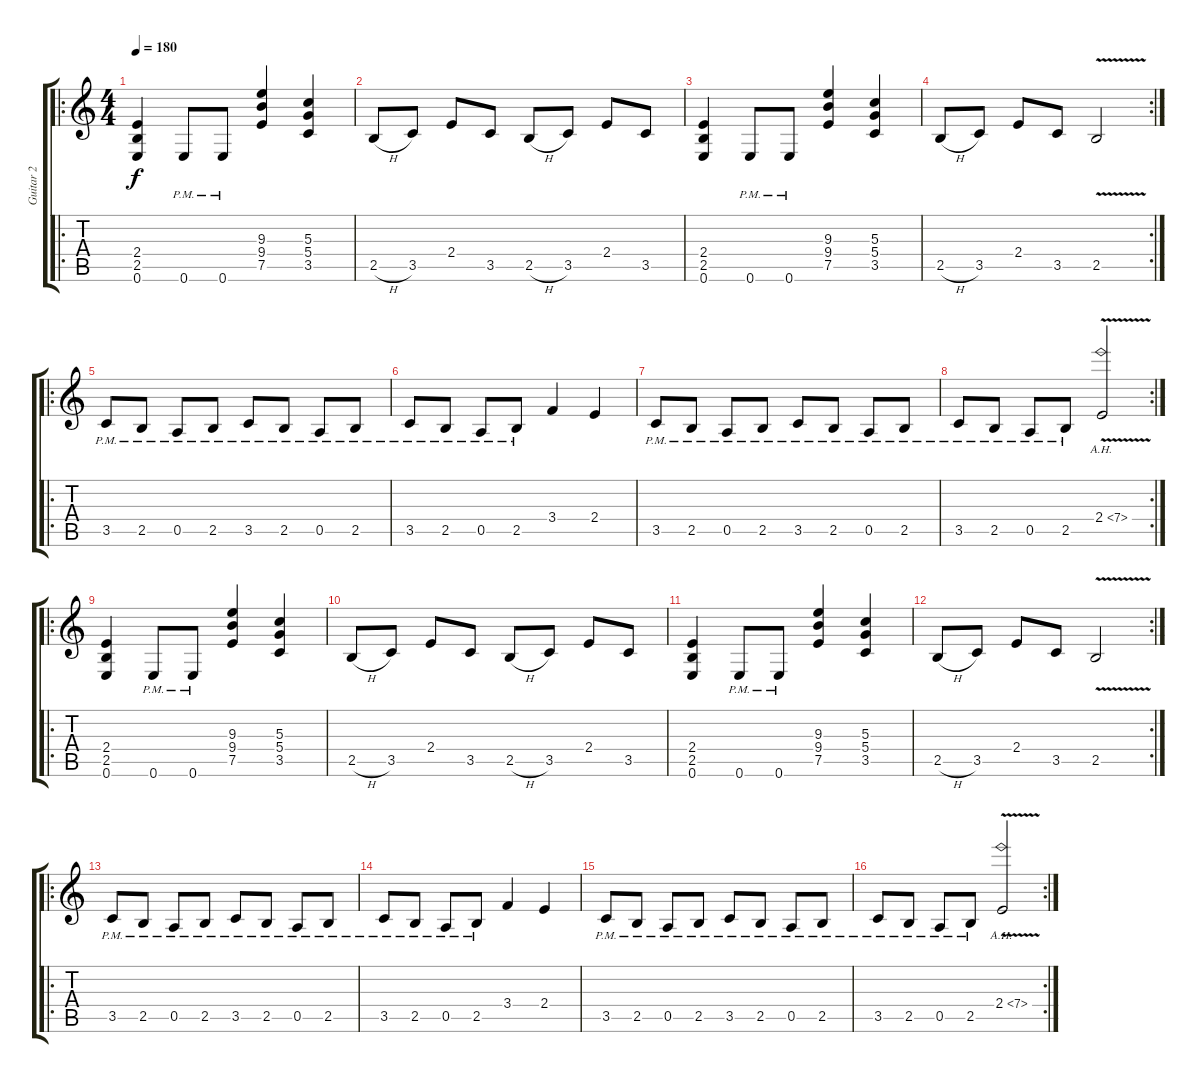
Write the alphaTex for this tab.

\track ("Guitar 2" "Guitar 2") {instrument distortionguitar}
\staff {score tabs}
\tuning (E4 B3 G3 D3 A2 E2) {hide}
\ro
\ts (4 4)
\tempo 180
\clef g2
\ks c
(2.4 2.5 0.6).4{dy f instrument distortionguitar} 0.6{pm}.8 0.6{pm}.8 (9.3 9.4 7.5).4 (5.3 5.4 3.5).4 |
2.5{h}.8 3.5.8 2.4.8 3.5.8 2.5{h}.8 3.5.8 2.4.8 3.5.8 |
(2.4 2.5 0.6).4 0.6{pm}.8 0.6{pm}.8 (9.3 9.4 7.5).4 (5.3 5.4 3.5).4 |
\rc 2
2.5{h}.8 3.5.8 2.4.8 3.5.8 2.5{v}.2 |
\ro
3.5{pm}.8 2.5{pm}.8 0.5{pm}.8 2.5{pm}.8 3.5{pm}.8 2.5{pm}.8 0.5{pm}.8 2.5{pm}.8 |
3.5{pm}.8 2.5{pm}.8 0.5{pm}.8 2.5{pm}.8 3.4.4 2.4.4 |
3.5{pm}.8 2.5{pm}.8 0.5{pm}.8 2.5{pm}.8 3.5{pm}.8 2.5{pm}.8 0.5{pm}.8 2.5{pm}.8 |
\rc 2
3.5{pm}.8 2.5{pm}.8 0.5{pm}.8 2.5{pm}.8 2.4{ah 5 v}.2 |
\ro
(2.4 2.5 0.6).4 0.6{pm}.8 0.6{pm}.8 (9.3 9.4 7.5).4 (5.3 5.4 3.5).4 |
2.5{h}.8 3.5.8 2.4.8 3.5.8 2.5{h}.8 3.5.8 2.4.8 3.5.8 |
(2.4 2.5 0.6).4 0.6{pm}.8 0.6{pm}.8 (9.3 9.4 7.5).4 (5.3 5.4 3.5).4 |
\rc 2
2.5{h}.8 3.5.8 2.4.8 3.5.8 2.5{v}.2 |
\ro
3.5{pm}.8 2.5{pm}.8 0.5{pm}.8 2.5{pm}.8 3.5{pm}.8 2.5{pm}.8 0.5{pm}.8 2.5{pm}.8 |
3.5{pm}.8 2.5{pm}.8 0.5{pm}.8 2.5{pm}.8 3.4.4 2.4.4 |
3.5{pm}.8 2.5{pm}.8 0.5{pm}.8 2.5{pm}.8 3.5{pm}.8 2.5{pm}.8 0.5{pm}.8 2.5{pm}.8 |
\rc 2
3.5{pm}.8 2.5{pm}.8 0.5{pm}.8 2.5{pm}.8 2.4{ah 5 v}.2
